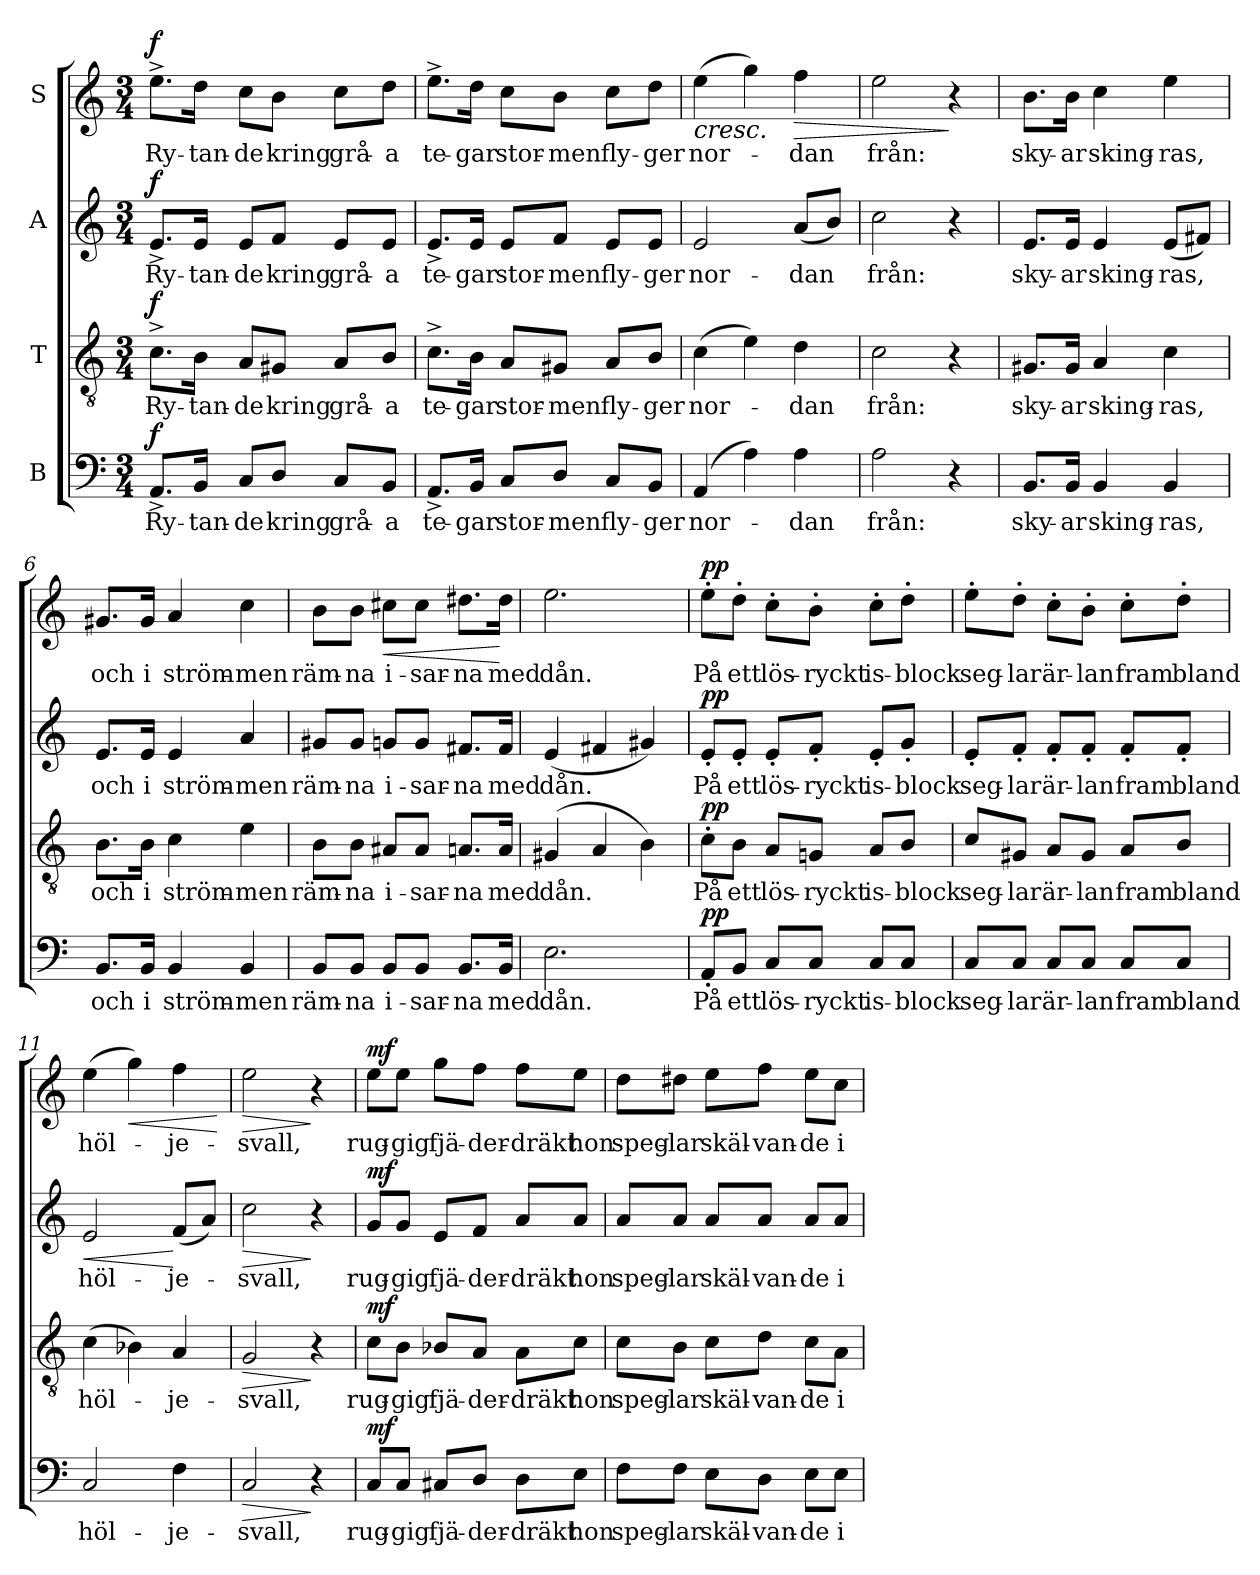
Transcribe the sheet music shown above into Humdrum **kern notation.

**kern	**text	**dynam	**kern	**text	**dynam	**kern	**text	**dynam	**kern	**text	**dynam
*part4	*part4	*part4	*part3	*part3	*part3	*part2	*part2	*part2	*part1	*part1	*part1
*staff4	*staff4	*staff4	*staff3	*staff3	*staff3	*staff2	*staff2	*staff2	*staff1	*staff1	*staff1
*I"B	*	*	*I"T	*	*	*I"A	*	*	*I"S	*	*
*clefF4	*	*	*clefGv2	*	*	*clefG2	*	*	*clefG2	*	*
*k[]	*	*	*k[]	*	*	*k[]	*	*	*k[]	*	*
*C:	*	*	*C:	*	*	*C:	*	*	*C:	*	*
*M3/4	*	*	*M3/4	*	*	*M3/4	*	*	*M3/4	*	*
=1	=1	=1	=1	=1	=1	=1	=1	=1	=1	=1	=1
!	!LO:LY:b	!LO:DY:a	!	!LO:LY:b	!LO:DY:a	!	!LO:LY:b	!LO:DY:a	!	!LO:LY:b	!LO:DY:a
8.AA^>/L	Ry-	f	8.c^>\L	Ry-	f	8.e^>/L	Ry-	f	8.ee^>\L	Ry-	f
!	!LO:LY:b	!	!	!LO:LY:b	!	!	!LO:LY:b	!	!	!LO:LY:b	!
16BB/Jk	-tan-	.	16B\Jk	-tan-	.	16e/Jk	-tan-	.	16dd\Jk	-tan-	.
!	!LO:LY:b	!	!	!LO:LY:b	!	!	!LO:LY:b	!	!	!LO:LY:b	!
8C/L	-de	.	8A/L	-de	.	8e/L	-de	.	8cc\L	-de	.
!	!LO:LY:b	!	!	!LO:LY:b	!	!	!LO:LY:b	!	!	!LO:LY:b	!
8D/J	kring	.	8G#X/J	kring	.	8f/J	kring	.	8b\J	kring	.
!	!LO:LY:b	!	!	!LO:LY:b	!	!	!LO:LY:b	!	!	!LO:LY:b	!
8C/L	grå-	.	8A/L	grå-	.	8e/L	grå-	.	8cc\L	grå-	.
!	!LO:LY:b	!	!	!LO:LY:b	!	!	!LO:LY:b	!	!	!LO:LY:b	!
8BB/J	-a	.	8B/J	-a	.	8e/J	-a	.	8dd\J	-a	.
=2	=2	=2	=2	=2	=2	=2	=2	=2	=2	=2	=2
!	!LO:LY:b	!	!	!LO:LY:b	!	!	!LO:LY:b	!	!	!LO:LY:b	!
8.AA^>/L	te-	.	8.c^>\L	te-	.	8.e^>/L	te-	.	8.ee^>\L	te-	.
!	!LO:LY:b	!	!	!LO:LY:b	!	!	!LO:LY:b	!	!	!LO:LY:b	!
16BB/Jk	-gar	.	16B\Jk	-gar	.	16e/Jk	-gar	.	16dd\Jk	-gar	.
!	!LO:LY:b	!	!	!LO:LY:b	!	!	!LO:LY:b	!	!	!LO:LY:b	!
8C/L	stor-	.	8A/L	stor-	.	8e/L	stor-	.	8cc\L	stor-	.
!	!LO:LY:b	!	!	!LO:LY:b	!	!	!LO:LY:b	!	!	!LO:LY:b	!
8D/J	-men	.	8G#X/J	-men	.	8f/J	-men	.	8b\J	-men	.
!	!LO:LY:b	!	!	!LO:LY:b	!	!	!LO:LY:b	!	!	!LO:LY:b	!
8C/L	fly-	.	8A/L	fly-	.	8e/L	fly-	.	8cc\L	fly-	.
!	!LO:LY:b	!	!	!LO:LY:b	!	!	!LO:LY:b	!	!	!LO:LY:b	!
8BB/J	-ger	.	8B/J	-ger	.	8e/J	-ger	.	8dd\J	-ger	.
=3	=3	=3	=3	=3	=3	=3	=3	=3	=3	=3	=3
!	!LO:LY:b	!	!	!LO:LY:b	!	!	!LO:LY:b	!	!	!LO:LY:b	!LO:HP:b
(>4AA/	nor-	.	(>4c\	nor-	.	2e/	nor-	.	(>4ee\	nor-	<
4A\)	.	.	4e\)	.	.	.	.	.	4gg\)	.	.
!	!LO:LY:b	!	!	!LO:LY:b	!	!	!LO:LY:b	!	!	!LO:LY:b	!LO:HP:b
4A\	-dan	.	4d\	-dan	.	(<8a/L	-dan	.	4ff\	-dan	>
.	.	.	.	.	.	8b/J)	.	.	.	.	.
.	.	.	.	.	.	.	.	.	.	.	[
=4	=4	=4	=4	=4	=4	=4	=4	=4	=4	=4	=4
!	!LO:LY:b	!	!	!LO:LY:b	!	!	!LO:LY:b	!	!	!LO:LY:b	!
2A\	från:	.	2c\	från:	.	2cc\	från:	.	2ee\	från:	.
4r	.	.	4r	.	.	4r	.	.	4r	.	]
=5	=5	=5	=5	=5	=5	=5	=5	=5	=5	=5	=5
!	!LO:LY:b	!	!	!LO:LY:b	!	!	!LO:LY:b	!	!	!LO:LY:b	!
8.BB/L	sky-	.	8.G#X/L	sky-	.	8.e/L	sky-	.	8.b\L	sky-	.
!	!LO:LY:b	!	!	!LO:LY:b	!	!	!LO:LY:b	!	!	!LO:LY:b	!
16BB/Jk	-ar	.	16G#/Jk	-ar	.	16e/Jk	-ar	.	16b\Jk	-ar	.
!	!LO:LY:b	!	!	!LO:LY:b	!	!	!LO:LY:b	!	!	!LO:LY:b	!
4BB/	sking-	.	4A/	sking-	.	4e/	sking-	.	4cc\	sking-	.
!	!LO:LY:b	!	!	!LO:LY:b	!	!	!LO:LY:b	!	!	!LO:LY:b	!
4BB/	-ras,	.	4c\	-ras,	.	(<8e/L	-ras,	.	4ee\	-ras,	.
.	.	.	.	.	.	8f#X/J)	.	.	.	.	.
!!LO:LB:g=z
=6	=6	=6	=6	=6	=6	=6	=6	=6	=6	=6	=6
!	!LO:LY:b	!	!	!LO:LY:b	!	!	!LO:LY:b	!	!	!LO:LY:b	!
8.BB/L	och	.	8.B\L	och	.	8.e/L	och	.	8.g#X/L	och	.
!	!LO:LY:b	!	!	!LO:LY:b	!	!	!LO:LY:b	!	!	!LO:LY:b	!
16BB/Jk	i	.	16B\Jk	i	.	16e/Jk	i	.	16g#/Jk	i	.
!	!LO:LY:b	!	!	!LO:LY:b	!	!	!LO:LY:b	!	!	!LO:LY:b	!
4BB/	ström-	.	4c\	ström-	.	4e/	ström-	.	4a/	ström-	.
!	!LO:LY:b	!	!	!LO:LY:b	!	!	!LO:LY:b	!	!	!LO:LY:b	!
4BB/	-men	.	4e\	-men	.	4a/	-men	.	4cc\	-men	.
=7	=7	=7	=7	=7	=7	=7	=7	=7	=7	=7	=7
!	!LO:LY:b	!	!	!LO:LY:b	!	!	!LO:LY:b	!	!	!LO:LY:b	!
8BB/L	räm-	.	8B\L	räm-	.	8g#X/L	räm-	.	8b\L	räm-	.
!	!LO:LY:b	!	!	!LO:LY:b	!	!	!LO:LY:b	!	!	!LO:LY:b	!
8BB/J	-na	.	8B\J	-na	.	8g#/J	-na	.	8b\J	-na	.
!	!LO:LY:b	!	!	!LO:LY:b	!	!	!LO:LY:b	!	!	!LO:LY:b	!LO:HP:b
8BB/L	i-	.	8A#X/L	i-	.	8gn/L	i-	.	8cc#X\L	i-	<
!	!LO:LY:b	!	!	!LO:LY:b	!	!	!LO:LY:b	!	!	!LO:LY:b	!
8BB/J	-sar-	.	8A#/J	-sar-	.	8g/J	-sar-	.	8cc#\J	-sar-	.
!	!LO:LY:b	!	!	!LO:LY:b	!	!	!LO:LY:b	!	!	!LO:LY:b	!
8.BB/L	-na	.	8.An/L	-na	.	8.f#X/L	-na	.	8.dd#X\L	-na	.
!	!LO:LY:b	!	!	!LO:LY:b	!	!	!LO:LY:b	!	!	!LO:LY:b	!
16BB/Jk	med	.	16A/Jk	med	.	16f#/Jk	med	.	16dd#\Jk	med	[
=8	=8	=8	=8	=8	=8	=8	=8	=8	=8	=8	=8
!	!LO:LY:b	!	!	!LO:LY:b	!	!	!LO:LY:b	!	!	!LO:LY:b	!
2.E\	dån.	.	(>4G#X/	dån.	.	(<4e/	dån.	.	2.ee\	dån.	.
.	.	.	4A/	.	.	4f#X/	.	.	.	.	.
.	.	.	4B\)	.	.	4g#X/)	.	.	.	.	.
=9	=9	=9	=9	=9	=9	=9	=9	=9	=9	=9	=9
!	!LO:LY:b	!LO:DY:a	!	!LO:LY:b	!LO:DY:a	!	!LO:LY:b	!LO:DY:a	!	!LO:LY:b	!LO:DY:a
8AA'</L	På	pp	8c'>\L	På	pp	8e'</L	På	pp	8ee'>\L	På	pp
!	!LO:LY:b	!	!	!LO:LY:b	!	!	!LO:LY:b	!	!	!LO:LY:b	!
8BB/J	ett	.	8B\J	ett	.	8e'</J	ett	.	8dd'>\J	ett	.
!	!LO:LY:b	!	!	!LO:LY:b	!	!	!LO:LY:b	!	!	!LO:LY:b	!
8C/L	lös-	.	8A/L	lös-	.	8e'</L	lös-	.	8cc'>\L	lös-	.
!	!LO:LY:b	!	!	!LO:LY:b	!	!	!LO:LY:b	!	!	!LO:LY:b	!
8C/J	-ryckt	.	8Gni/J	-ryckt	.	8f'</J	-ryckt	.	8b'>\J	-ryckt	.
!	!LO:LY:b	!	!	!LO:LY:b	!	!	!LO:LY:b	!	!	!LO:LY:b	!
8C/L	is-	.	8A/L	is-	.	8e'</L	is-	.	8cc'>\L	is-	.
!	!LO:LY:b	!	!	!LO:LY:b	!	!	!LO:LY:b	!	!	!LO:LY:b	!
8C/J	-block	.	8B/J	-block	.	8g'</J	-block	.	8dd'>\J	-block	.
=10	=10	=10	=10	=10	=10	=10	=10	=10	=10	=10	=10
!	!LO:LY:b	!	!	!LO:LY:b	!	!	!LO:LY:b	!	!	!LO:LY:b	!
8C/L	seg-	.	8c/L	seg-	.	8e'</L	seg-	.	8ee'>\L	seg-	.
!	!LO:LY:b	!	!	!LO:LY:b	!	!	!LO:LY:b	!	!	!LO:LY:b	!
8C/J	-lar	.	8G#X/J	-lar	.	8f'</J	-lar	.	8dd'>\J	-lar	.
!	!LO:LY:b	!	!	!LO:LY:b	!	!	!LO:LY:b	!	!	!LO:LY:b	!
8C/L	är-	.	8A/L	är-	.	8f'</L	är-	.	8cc'>\L	är-	.
!	!LO:LY:b	!	!	!LO:LY:b	!	!	!LO:LY:b	!	!	!LO:LY:b	!
8C/J	-lan	.	8G#/J	-lan	.	8f'</J	-lan	.	8b'>\J	-lan	.
!	!LO:LY:b	!	!	!LO:LY:b	!	!	!LO:LY:b	!	!	!LO:LY:b	!
8C/L	fram	.	8A/L	fram	.	8f'</L	fram	.	8cc'>\L	fram	.
!	!LO:LY:b	!	!	!LO:LY:b	!	!	!LO:LY:b	!	!	!LO:LY:b	!
8C/J	bland	.	8B/J	bland	.	8f'</J	bland	.	8dd'>\J	bland	.
!!LO:LB:g=z
=11	=11	=11	=11	=11	=11	=11	=11	=11	=11	=11	=11
!	!LO:LY:b	!	!	!LO:LY:b	!	!	!LO:LY:b	!LO:HP:b	!	!LO:LY:b	!
2C/	höl-	.	(>4c\	höl-	.	2e/	höl-	<	(>4ee\	höl-	.
!	!	!	!	!	!	!	!	!	!	!	!LO:HP:b
.	.	.	4B-X\)	.	.	.	.	.	4gg\)	.	<
!	!LO:LY:b	!	!	!LO:LY:b	!	!	!LO:LY:b	!	!	!LO:LY:b	!
4F\	-je-	.	4A/	-je-	.	(<8f/L	-je-	[	4ff\	-je-	.
.	.	.	.	.	.	8a/J)	.	.	.	.	.
.	.	.	.	.	.	.	.	.	.	.	[
=12	=12	=12	=12	=12	=12	=12	=12	=12	=12	=12	=12
!	!LO:LY:b	!LO:HP:b	!	!LO:LY:b	!LO:HP:b	!	!LO:LY:b	!LO:HP:b	!	!LO:LY:b	!LO:HP:b
2C/	-svall,	>	2G/	-svall,	>	2cc\	-svall,	>	2ee\	-svall,	>
4r	.	]	4r	.	]	4r	.	]	4r	.	]
=13	=13	=13	=13	=13	=13	=13	=13	=13	=13	=13	=13
!	!LO:LY:b	!LO:DY:a	!	!LO:LY:b	!LO:DY:a	!	!LO:LY:b	!LO:DY:a	!	!LO:LY:b	!LO:DY:a
8C/L	rug-	mf	8c\L	rug-	mf	8g/L	rug-	mf	8ee\L	rug-	mf
!	!LO:LY:b	!	!	!LO:LY:b	!	!	!LO:LY:b	!	!	!LO:LY:b	!
8C/J	-gig	.	8B\J	-gig	.	8g/J	-gig	.	8ee\J	-gig	.
!	!LO:LY:b	!	!	!LO:LY:b	!	!	!LO:LY:b	!	!	!LO:LY:b	!
8C#X/L	fjä-	.	8B-X/L	fjä-	.	8e/L	fjä-	.	8gg\L	fjä-	.
!	!LO:LY:b	!	!	!LO:LY:b	!	!	!LO:LY:b	!	!	!LO:LY:b	!
8D/J	-der-	.	8A/J	-der-	.	8f/J	-der-	.	8ff\J	-der-	.
!	!LO:LY:b	!	!	!LO:LY:b	!	!	!LO:LY:b	!	!	!LO:LY:b	!
8D\L	-dräkt	.	8A\L	-dräkt	.	8a/L	-dräkt	.	8ff\L	-dräkt	.
!	!LO:LY:b	!	!	!LO:LY:b	!	!	!LO:LY:b	!	!	!LO:LY:b	!
8E\J	hon	.	8c\J	hon	.	8a/J	hon	.	8ee\J	hon	.
=14	=14	=14	=14	=14	=14	=14	=14	=14	=14	=14	=14
!	!LO:LY:b	!	!	!LO:LY:b	!	!	!LO:LY:b	!	!	!LO:LY:b	!
8F\L	speg-	.	8c\L	speg-	.	8a/L	speg-	.	8dd\L	speg-	.
!	!LO:LY:b	!	!	!LO:LY:b	!	!	!LO:LY:b	!	!	!LO:LY:b	!
8F\J	-lar	.	8B\J	-lar	.	8a/J	-lar	.	8dd#X\J	-lar	.
!	!LO:LY:b	!	!	!LO:LY:b	!	!	!LO:LY:b	!	!	!LO:LY:b	!
8E\L	skäl-	.	8c\L	skäl-	.	8a/L	skäl-	.	8ee\L	skäl-	.
!	!LO:LY:b	!	!	!LO:LY:b	!	!	!LO:LY:b	!	!	!LO:LY:b	!
8D\J	-van-	.	8d\J	-van-	.	8a/J	-van-	.	8ff\J	-van-	.
!	!LO:LY:b	!	!	!LO:LY:b	!	!	!LO:LY:b	!	!	!LO:LY:b	!
8E\L	-de	.	8c\L	-de	.	8a/L	-de	.	8ee\L	-de	.
!	!LO:LY:b	!	!	!LO:LY:b	!	!	!LO:LY:b	!	!	!LO:LY:b	!
8E\J	i	.	8A\J	i	.	8a/J	i	.	8cc\J	i	.
=	=	=	=	=	=	=	=	=	=	=	=
*-	*-	*-	*-	*-	*-	*-	*-	*-	*-	*-	*-
